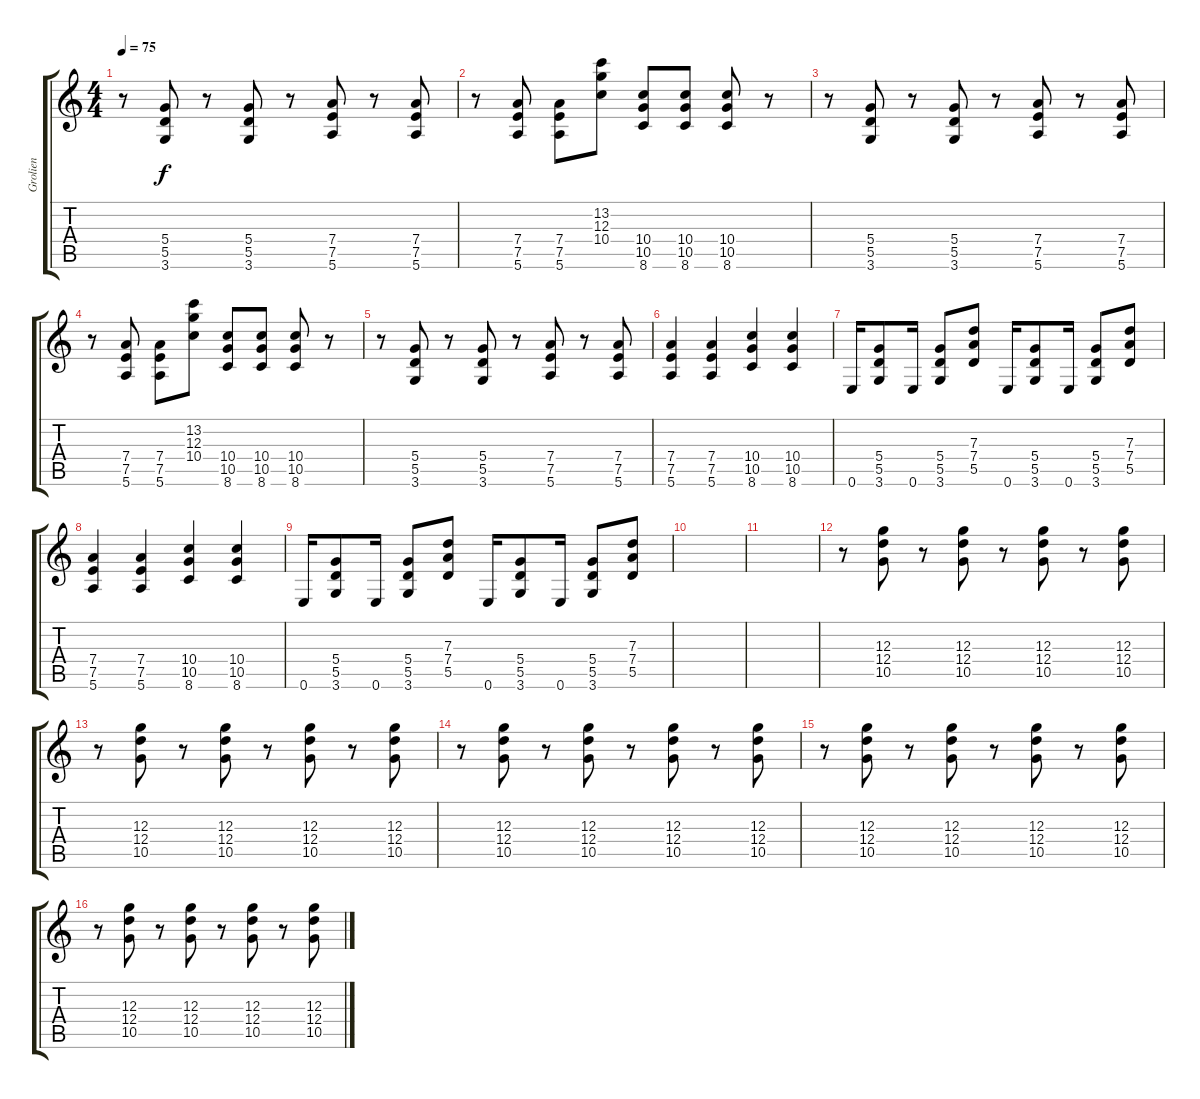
\track ("Grolien" "Grolien") {instrument electricguitarclean}
\staff {score tabs}
\tuning (E4 B3 G3 D3 A2 E2) {hide}
\ts (4 4)
\tempo 75
\clef g2
\ks c
r.8{dy f} (5.4 5.5 3.6).8 r.8 (5.4 5.5 3.6).8 r.8 (7.4 7.5 5.6).8 r.8 (7.4 7.5 5.6).8 |
r.8 (7.4 7.5 5.6).8 (7.4 7.5 5.6).8 (13.2 12.3 10.4).8 (10.4 10.5 8.6).8 (10.4 10.5 8.6).8 (10.4 10.5 8.6).8 r.8 |
r.8 (5.4 5.5 3.6).8 r.8 (5.4 5.5 3.6).8 r.8 (7.4 7.5 5.6).8 r.8 (7.4 7.5 5.6).8 |
r.8 (7.4 7.5 5.6).8 (7.4 7.5 5.6).8 (13.2 12.3 10.4).8 (10.4 10.5 8.6).8 (10.4 10.5 8.6).8 (10.4 10.5 8.6).8 r.8 |
r.8 (5.4 5.5 3.6).8 r.8 (5.4 5.5 3.6).8 r.8 (7.4 7.5 5.6).8 r.8 (7.4 7.5 5.6).8 |
(7.4 7.5 5.6).4{volume 13 instrument distortionguitar} (7.4 7.5 5.6).4 (10.4 10.5 8.6).4 (10.4 10.5 8.6).4 |
0.6.16 (5.4 5.5 3.6).8 0.6.16 (5.4 5.5 3.6).8 (7.3 7.4 5.5).8 0.6.16 (5.4 5.5 3.6).8 0.6.16 (5.4 5.5 3.6).8 (7.3 7.4 5.5).8 |
(7.4 7.5 5.6).4 (7.4 7.5 5.6).4 (10.4 10.5 8.6).4 (10.4 10.5 8.6).4 |
0.6.16 (5.4 5.5 3.6).8 0.6.16 (5.4 5.5 3.6).8 (7.3 7.4 5.5).8 0.6.16 (5.4 5.5 3.6).8 0.6.16 (5.4 5.5 3.6).8 (7.3 7.4 5.5).8 |
|
|
r.8{volume 9 instrument electricguitarclean} (12.3 12.4 10.5).8 r.8 (12.3 12.4 10.5).8 r.8 (12.3 12.4 10.5).8 r.8 (12.3 12.4 10.5).8 |
r.8{instrument electricguitarclean} (12.3 12.4 10.5).8 r.8 (12.3 12.4 10.5).8 r.8 (12.3 12.4 10.5).8 r.8 (12.3 12.4 10.5).8 |
r.8{instrument electricguitarclean} (12.3 12.4 10.5).8 r.8 (12.3 12.4 10.5).8 r.8 (12.3 12.4 10.5).8 r.8 (12.3 12.4 10.5).8 |
r.8{instrument electricguitarclean} (12.3 12.4 10.5).8 r.8 (12.3 12.4 10.5).8 r.8 (12.3 12.4 10.5).8 r.8 (12.3 12.4 10.5).8 |
r.8{instrument electricguitarclean} (12.3 12.4 10.5).8 r.8 (12.3 12.4 10.5).8 r.8 (12.3 12.4 10.5).8 r.8 (12.3 12.4 10.5).8
